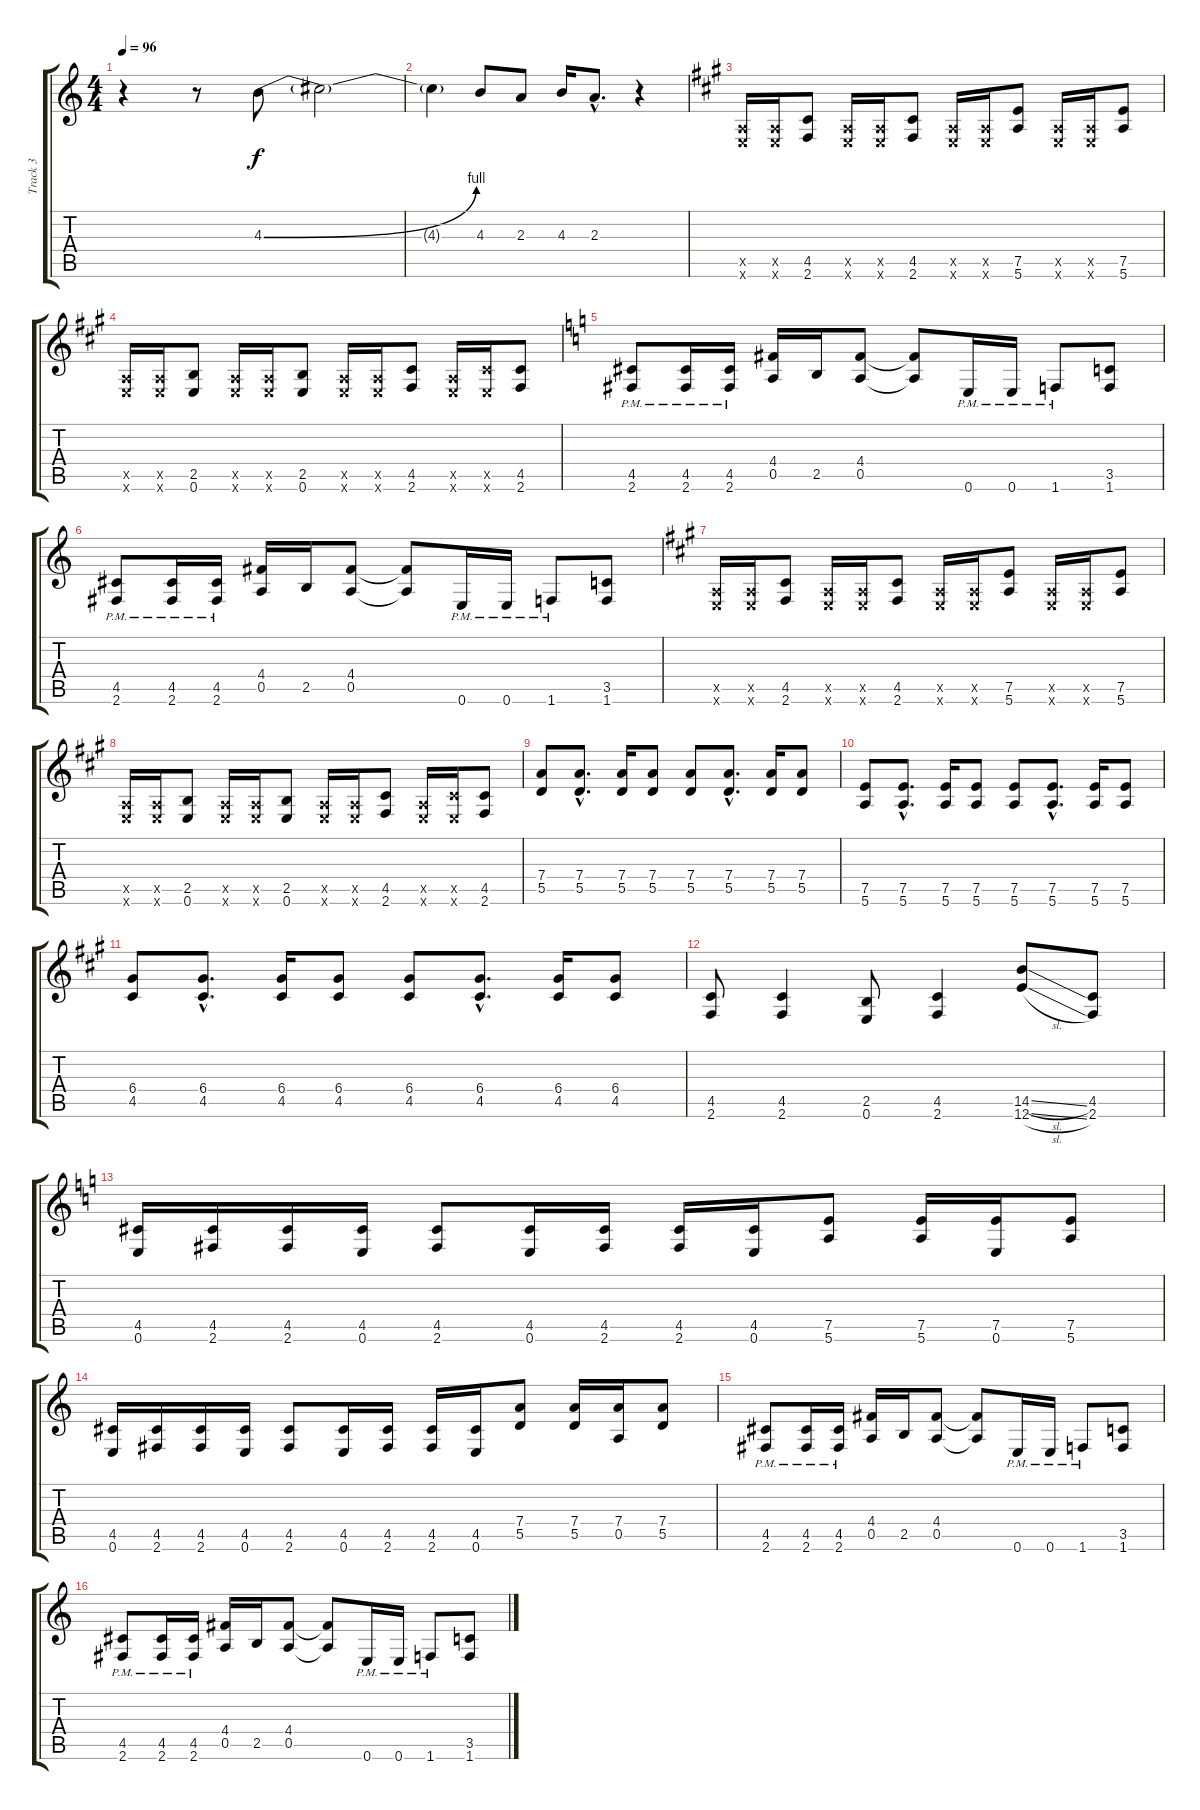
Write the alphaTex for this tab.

\track ("Track 3" "Track 3") {instrument distortionguitar}
\staff {score tabs}
\tuning (E4 B3 G3 D3 A2 E2) {hide}
\ts (4 4)
\tempo 96
\clef g2
\ks c
r.4{dy f} r.8 4.3{be (bend 0 0 60 4)}.8 4.3{t}.2 |
4.3{t}.4 4.3.8 2.3.8 4.3.16 2.3{hac}.8{d} r.4 |
\ks a
(0.5{x} 0.6{x}).16 (0.5{x} 0.6{x}).16 (4.5 2.6).8 (0.5{x} 0.6{x}).16 (0.5{x} 0.6{x}).16 (4.5 2.6).8 (0.5{x} 0.6{x}).16 (0.5{x} 0.6{x}).16 (7.5 5.6).8 (0.5{x} 0.6{x}).16 (0.5{x} 0.6{x}).16 (7.5 5.6).8 |
(0.5{x} 0.6{x}).16 (0.5{x} 0.6{x}).16 (2.5 0.6).8 (0.5{x} 0.6{x}).16 (0.5{x} 0.6{x}).16 (2.5 0.6).8 (0.5{x} 0.6{x}).16 (0.5{x} 0.6{x}).16 (4.5 2.6).8 (0.5{x} 0.6{x}).16 (4.5{x} 0.6{x}).16 (4.5 2.6).8 |
\ks c
(4.5{pm} 2.6{pm}).8 (4.5{pm} 2.6{pm}).16 (4.5{pm} 2.6{pm}).16 (4.4 0.5).16 2.5.16 (4.4 0.5).8 (4.4{t} 0.5{t}).8 0.6{pm}.16 0.6{pm}.16 1.6{pm}.8 (3.5 1.6).8 |
(4.5{pm} 2.6{pm}).8 (4.5{pm} 2.6{pm}).16 (4.5{pm} 2.6{pm}).16 (4.4 0.5).16 2.5.16 (4.4 0.5).8 (4.4{t} 0.5{t}).8 0.6{pm}.16 0.6{pm}.16 1.6{pm}.8 (3.5 1.6).8 |
\ks a
(0.5{x} 0.6{x}).16 (0.5{x} 0.6{x}).16 (4.5 2.6).8 (0.5{x} 0.6{x}).16 (0.5{x} 0.6{x}).16 (4.5 2.6).8 (0.5{x} 0.6{x}).16 (0.5{x} 0.6{x}).16 (7.5 5.6).8 (0.5{x} 0.6{x}).16 (0.5{x} 0.6{x}).16 (7.5 5.6).8 |
(0.5{x} 0.6{x}).16 (0.5{x} 0.6{x}).16 (2.5 0.6).8 (0.5{x} 0.6{x}).16 (0.5{x} 0.6{x}).16 (2.5 0.6).8 (0.5{x} 0.6{x}).16 (0.5{x} 0.6{x}).16 (4.5 2.6).8 (0.5{x} 0.6{x}).16 (4.5{x} 0.6{x}).16 (4.5 2.6).8 |
(7.4 5.5).8 (7.4{hac} 5.5{hac}).8{d} (7.4 5.5).16 (7.4 5.5).8 (7.4 5.5).8 (7.4{hac} 5.5{hac}).8{d} (7.4 5.5).16 (7.4 5.5).8 |
(7.5 5.6).8 (7.5{hac} 5.6{hac}).8{d} (7.5 5.6).16 (7.5 5.6).8 (7.5 5.6).8 (7.5{hac} 5.6{hac}).8{d} (7.5 5.6).16 (7.5 5.6).8 |
(6.4 4.5).8 (6.4{hac} 4.5{hac}).8{d} (6.4 4.5).16 (6.4 4.5).8 (6.4 4.5).8 (6.4{hac} 4.5{hac}).8{d} (6.4 4.5).16 (6.4 4.5).8 |
(4.5 2.6).8 (4.5 2.6).4 (2.5 0.6).8 (4.5 2.6).4 (14.5{sl} 12.6{sl}).8 (4.5 2.6).8 |
\ks c
(4.5 0.6).16 (4.5 2.6).16 (4.5 2.6).16 (4.5 0.6).16 (4.5 2.6).8 (4.5 0.6).16 (4.5 2.6).16 (4.5 2.6).16 (4.5 0.6).16 (7.5 5.6).8 (7.5 5.6).16 (7.5 0.6).16 (7.5 5.6).8 |
(4.5 0.6).16 (4.5 2.6).16 (4.5 2.6).16 (4.5 0.6).16 (4.5 2.6).8 (4.5 0.6).16 (4.5 2.6).16 (4.5 2.6).16 (4.5 0.6).16 (7.4 5.5).8 (7.4 5.5).16 (7.4 0.5).16 (7.4 5.5).8 |
(4.5{pm} 2.6{pm}).8 (4.5{pm} 2.6{pm}).16 (4.5{pm} 2.6{pm}).16 (4.4 0.5).16 2.5.16 (4.4 0.5).8 (4.4{t} 0.5{t}).8 0.6{pm}.16 0.6{pm}.16 1.6{pm}.8 (3.5 1.6).8 |
(4.5{pm} 2.6{pm}).8 (4.5{pm} 2.6{pm}).16 (4.5{pm} 2.6{pm}).16 (4.4 0.5).16 2.5.16 (4.4 0.5).8 (4.4{t} 0.5{t}).8 0.6{pm}.16 0.6{pm}.16 1.6{pm}.8 (3.5 1.6).8
